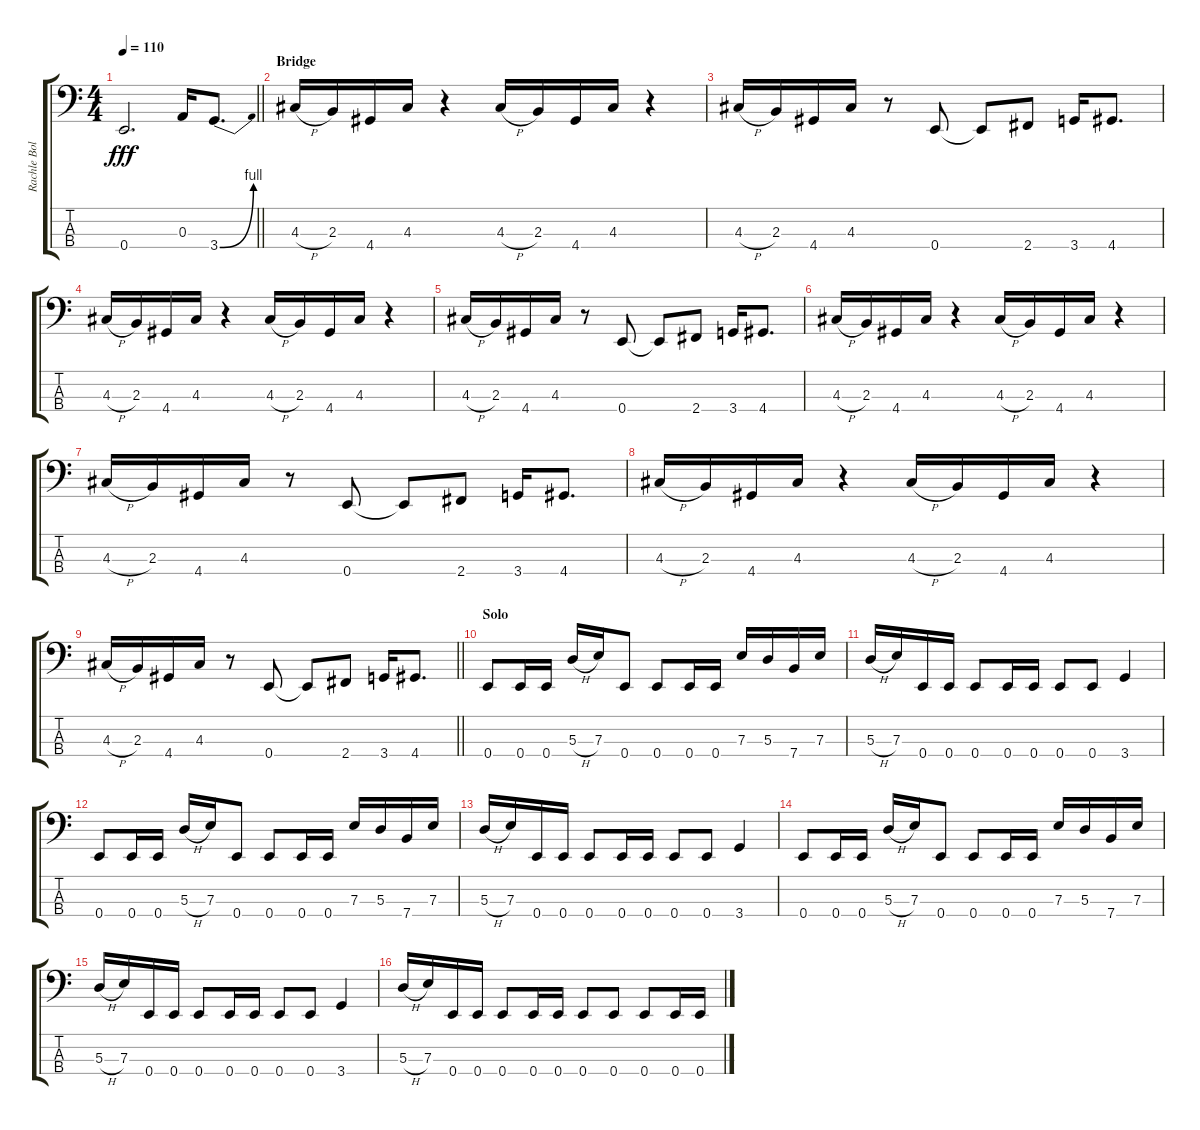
\track ("Rachle Bolan - Bass" "Rachle Bol") {instrument electricbasspick}
\staff {score tabs}
\tuning (G2 D2 A1 E1) {hide}
\ts (4 4)
\tempo 110
\clef f4
\barLineRight lightlight
\ks c
0.4.2{d dy fff} 0.3.16 3.4{be (bend 0 0 60 4)}.8{d} |
\section ("" "Bridge")
4.3{h}.16 2.3.16 4.4.16 4.3.16 r.4 4.3{h}.16 2.3.16 4.4.16 4.3.16 r.4 |
4.3{h}.16 2.3.16 4.4.16 4.3.16 r.8 0.4.8 0.4{t}.8 2.4.8 3.4.16 4.4.8{d} |
4.3{h}.16 2.3.16 4.4.16 4.3.16 r.4 4.3{h}.16 2.3.16 4.4.16 4.3.16 r.4 |
4.3{h}.16 2.3.16 4.4.16 4.3.16 r.8 0.4.8 0.4{t}.8 2.4.8 3.4.16 4.4.8{d} |
4.3{h}.16 2.3.16 4.4.16 4.3.16 r.4 4.3{h}.16 2.3.16 4.4.16 4.3.16 r.4 |
4.3{h}.16 2.3.16 4.4.16 4.3.16 r.8 0.4.8 0.4{t}.8 2.4.8 3.4.16 4.4.8{d} |
4.3{h}.16 2.3.16 4.4.16 4.3.16 r.4 4.3{h}.16 2.3.16 4.4.16 4.3.16 r.4 |
\barLineRight lightlight
4.3{h}.16 2.3.16 4.4.16 4.3.16 r.8 0.4.8 0.4{t}.8 2.4.8 3.4.16 4.4.8{d} |
\section ("" "Solo")
0.4.8 0.4.16 0.4.16 5.3{h}.16 7.3.16 0.4.8 0.4.8 0.4.16 0.4.16 7.3.16 5.3.16 7.4.16 7.3.16 |
5.3{h}.16 7.3.16 0.4.16 0.4.16 0.4.8 0.4.16 0.4.16 0.4.8 0.4.8 3.4.4 |
0.4.8 0.4.16 0.4.16 5.3{h}.16 7.3.16 0.4.8 0.4.8 0.4.16 0.4.16 7.3.16 5.3.16 7.4.16 7.3.16 |
5.3{h}.16 7.3.16 0.4.16 0.4.16 0.4.8 0.4.16 0.4.16 0.4.8 0.4.8 3.4.4 |
0.4.8 0.4.16 0.4.16 5.3{h}.16 7.3.16 0.4.8 0.4.8 0.4.16 0.4.16 7.3.16 5.3.16 7.4.16 7.3.16 |
5.3{h}.16 7.3.16 0.4.16 0.4.16 0.4.8 0.4.16 0.4.16 0.4.8 0.4.8 3.4.4 |
5.3{h}.16 7.3.16 0.4.16 0.4.16 0.4.8 0.4.16 0.4.16 0.4.8 0.4.8 0.4.8 0.4.16 0.4.16
